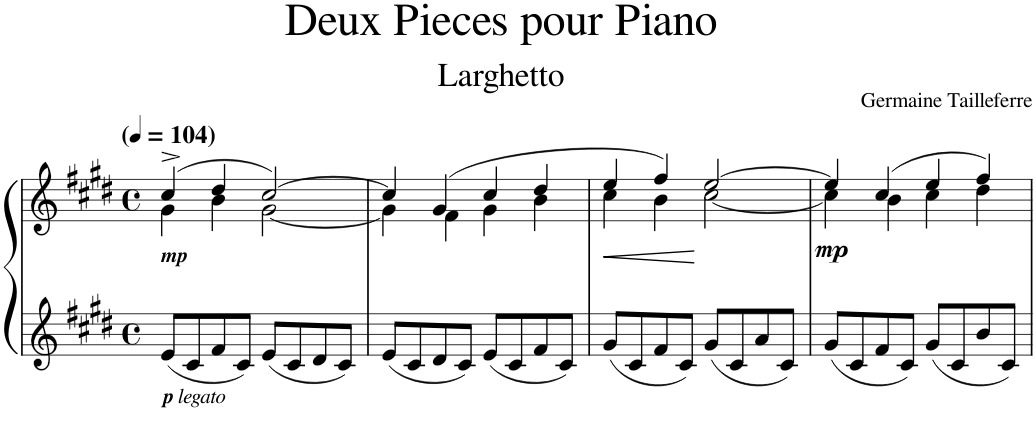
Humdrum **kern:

**kern	**kern	**dynam
*part1	*part1	*part1
*staff2	*staff1	*staff1/2
*I"Piano	*	*
*I'Pno.	*	*
*clefG2	*clefG2	*
*k[f#c#g#d#]	*k[f#c#g#d#]	*
*M4/4	*M4/4	*
*met(c)	*met(c)	*
*MM104	*MM104	*
=1	=1	=1
*	*^	*
!	!LO:TX:b:Bi:t=mp	!	!
!LO:TX:b:Bi:t=p	!	!	!
!LO:TX:b:t=legato	!	!	!
8e/L	(4cc#^/	4g#\	.
8c#/	.	.	.
8f#/	4dd#/	4b\	.
8c#/J	.	.	.
8e/L	[2cc#/)	[2g#\	.
8c#/	.	.	.
8d#/	.	.	.
8c#/J	.	.	.
=2	=2	=2	=2
8e/L	4cc#/]	4g#\]	.
8c#/	.	.	.
8d#/	(4g#/	4f#\	.
8c#/J	.	.	.
8e/L	4cc#/	4g#\	.
8c#/	.	.	.
8f#/	4dd#/	4b\	.
8c#/J	.	.	.
=3	=3	=3	=3
!	!	!	!LO:HP:b
8g#/L	4ee/	4cc#\	<
8c#/	.	.	.
8f#/	4ff#/)	4b\	.
8c#/J	.	.	.
8g#/L	[2ee/	[2cc#\	[
8c#/	.	.	.
8a/	.	.	.
8c#/J	.	.	.
=4	=4	=4	=4
!	!	!	!LO:DY:b
8g#/L	4ee/]	4cc#\]	mp
8c#/	.	.	.
8f#/	(4cc#/	4b\	.
8c#/J	.	.	.
8g#/L	4ee/	4cc#\	.
8c#/	.	.	.
8b/	4ff#/)	4dd#\	.
8c#/J	.	.	.
*	*v	*v	*
=	=	=
*-	*-	*-
